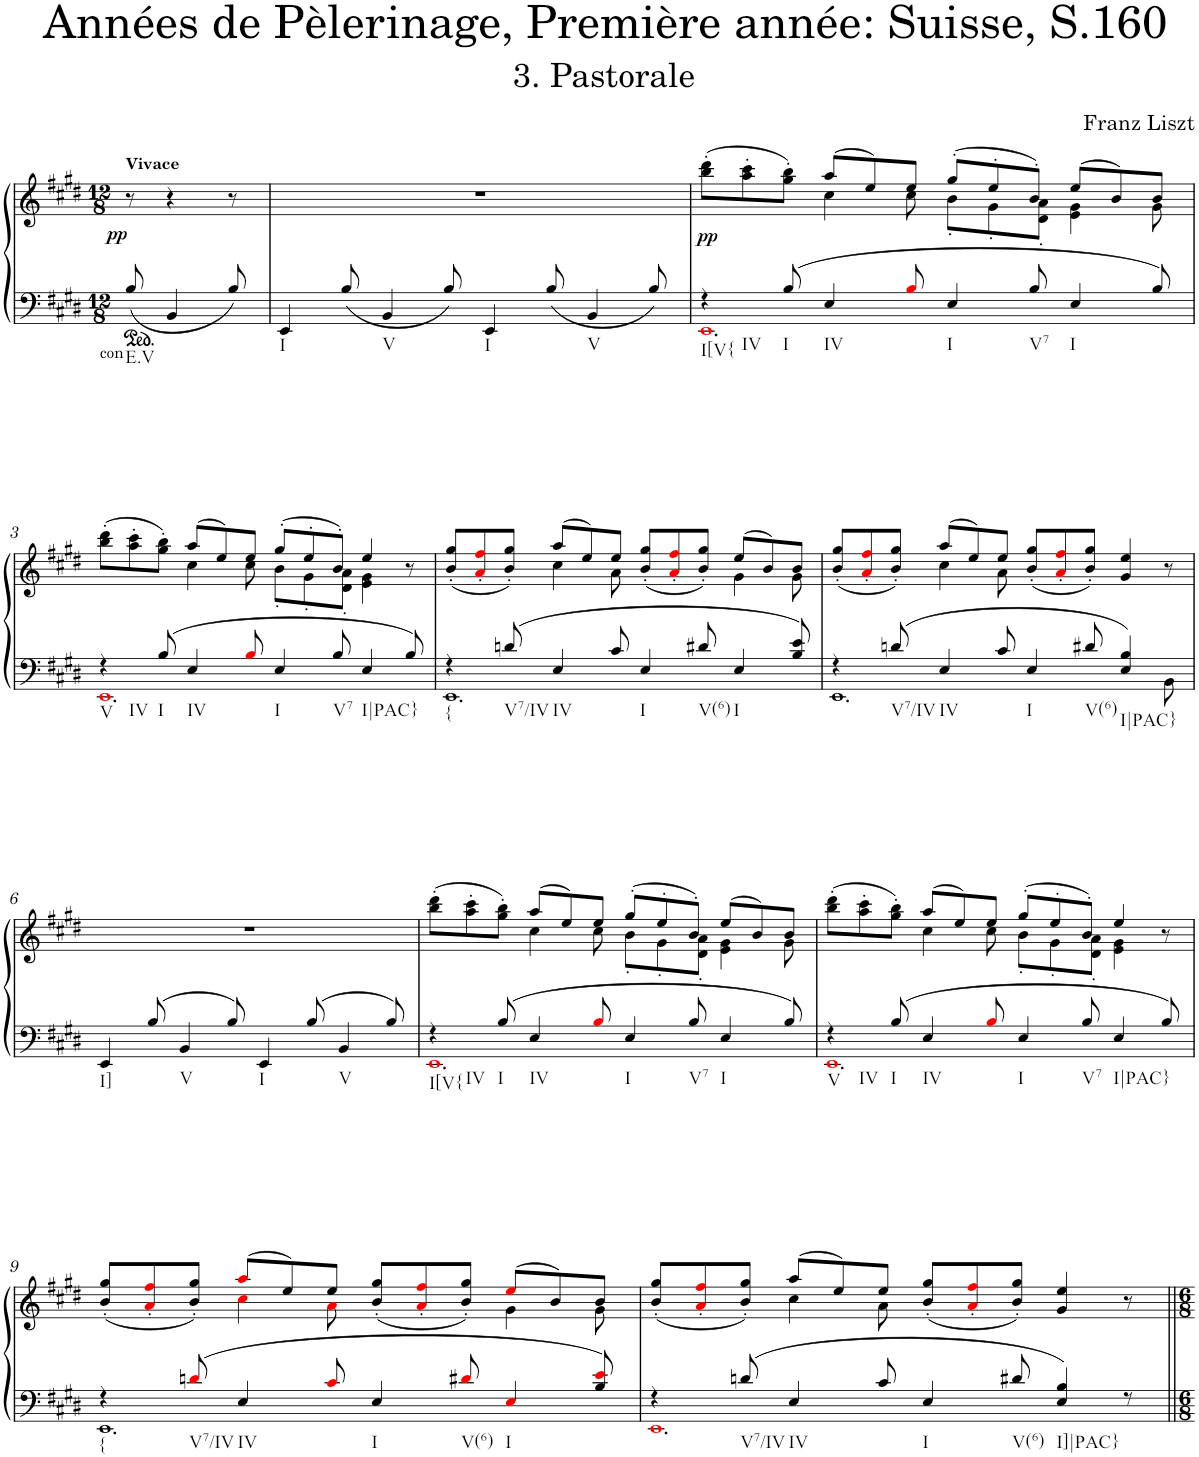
**kern	**kern	**dynam
*part1	*part1	*part1
*staff2	*staff1	*staff1/2
*I"Piano	*	*
*I'Pno.	*	*
*clefF4	*clefG2	*
*k[f#c#g#d#]	*k[f#c#g#d#]	*
*M12/8	*M12/8	*
=	=	=
!	!LO:TX:a:B:t=Vivace	!
!LO:TX:b:t=con	!	!
!LO:TX:b:t=E.V	!	!
!	!	!LO:DY:b
8B/	8r	pp
4BB/	4r	.
8B/	8r	.
=1	=1	=1
!LO:TX:b:t=I	!	!
4EE/	1.r	.
8B/	.	.
!LO:TX:b:t=V	!	!
4BB/	.	.
8B/	.	.
!LO:TX:b:t=I	!	!
4EE/	.	.
8B/	.	.
!LO:TX:b:t=V	!	!
4BB/	.	.
8B/	.	.
=2	=2	=2
*^	*^	*
!LO:TX:b:t=I[V{	!	!	!	!
!LO:TX:b:t=IV	!	!	!	!
!	!	!	!	!LO:DY:b
4r	1.EEi	(>8bb\' 8ddd#\'L	4.ryy	pp
.	.	8aa\' 8ccc#\'	.	.
!LO:TX:b:t=I	!	!	!	!
8B/	.	8gg#\' 8bb\'J)	.	.
!LO:TX:b:t=IV	!	!	!	!
4E/	.	(8aa/L	4cc#\	.
.	.	8ee/)	.	.
8Bi/	.	8ee/J	8cc#\	.
!LO:TX:b:t=I	!	!	!	!
4E/	.	(8gg#'/L	8b'\L	.
.	.	8ee'/	8g#'\	.
!LO:TX:b:t=V7	!	!	!	!
8B/	.	8b'/J)	8d#\' 8a\'J	.
!LO:TX:b:t=I	!	!	!	!
4E/	.	(8ee/L	4e\ 4g#\	.
.	.	8b/)	.	.
8B/	.	8b/J	8g#\	.
!!LO:LB:g=z	!!
=3	=3	=3	=3	=3
!LO:TX:b:t=V	!	!	!	!
!LO:TX:b:t=IV	!	!	!	!
4r	1.EEi	(>8bb\' 8ddd#\'L	4.ryy	.
.	.	8aa\' 8ccc#\'	.	.
!LO:TX:b:t=I	!	!	!	!
8B/	.	8gg#\' 8bb\'J)	.	.
!LO:TX:b:t=IV	!	!	!	!
4E/	.	(8aa/L	4cc#\	.
.	.	8ee/)	.	.
8Bi/	.	8ee/J	8cc#\	.
!LO:TX:b:t=I	!	!	!	!
4E/	.	(8gg#'/L	8b'\L	.
.	.	8ee'/	8g#'\	.
!LO:TX:b:t=V7	!	!	!	!
8B/	.	8b'/J)	8d#\' 8a\'J	.
!LO:TX:b:t=I|PAC}	!	!	!	!
4E/	.	4ee/	4e\ 4g#\	.
8B/	.	8r	8ryy	.
=4	=4	=4	=4	=4
!LO:TX:b:t={	!	!	!	!
4r	1.EE	(8b/' 8gg#/'L	4.ryy	.
.	.	8ai/' 8ff#i/'	.	.
!LO:TX:b:t=V7/IV	!	!	!	!
8dn/	.	8b/' 8gg#/'J)	.	.
!LO:TX:b:t=IV	!	!	!	!
4E/	.	(8aa/L	4cc#\	.
.	.	8ee/)	.	.
8c#/	.	8ee/J	8a\	.
!LO:TX:b:t=I	!	!	!	!
4E/	.	(8b/' 8gg#/'L	4.ryy	.
.	.	8ai/' 8ff#i/'	.	.
!LO:TX:b:t=V(6)	!	!	!	!
8d#X/	.	8b/' 8gg#/'J)	.	.
!LO:TX:b:t=I	!	!	!	!
4E/	.	(8ee/L	4g#\	.
.	.	8b/)	.	.
8B/ 8e/	.	8b/J	8g#\	.
=5	=5	=5	=5	=5
4r	1.EE	(8b/' 8gg#/'L	4.ryy	.
.	.	8ai/' 8ff#i/'	.	.
!LO:TX:b:t=V7/IV	!	!	!	!
8dn/	.	8b/' 8gg#/'J)	.	.
!LO:TX:b:t=IV	!	!	!	!
4E/	.	(8aa/L	4cc#\	.
.	.	8ee/)	.	.
8c#/	.	8ee/J	8a\	.
!LO:TX:b:t=I	!	!	!	!
4E/	.	(8b/' 8gg#/'L	4.ryy	.
.	.	8ai/' 8ff#i/'	.	.
!LO:TX:b:t=V(6)	!	!	!	!
8d#X/	.	8b/' 8gg#/'J)	.	.
!LO:TX:b:t=I|PAC}	!	!	!	!
4E/ 4B/	.	4g#/ 4ee/	4.ryy	.
8BB\	.	8r	.	.
*v	*v	*	*	*
*	*v	*v	*
!!LO:LB:g=z
=6	=6	=6
!LO:TX:b:t=I]	!	!
4EE/	1.r	.
8B/	.	.
!LO:TX:b:t=V	!	!
4BB/	.	.
8B/	.	.
!LO:TX:b:t=I	!	!
4EE/	.	.
8B/	.	.
!LO:TX:b:t=V	!	!
4BB/	.	.
8B/	.	.
=7	=7	=7
*^	*^	*
!LO:TX:b:t=I[V{	!	!	!	!
!LO:TX:b:t=IV	!	!	!	!
4r	1.EEi	(>8bb\' 8ddd#\'L	4.ryy	.
.	.	8aa\' 8ccc#\'	.	.
!LO:TX:b:t=I	!	!	!	!
8B/	.	8gg#\' 8bb\'J)	.	.
!LO:TX:b:t=IV	!	!	!	!
4E/	.	(8aa/L	4cc#\	.
.	.	8ee/)	.	.
8Bi/	.	8ee/J	8cc#\	.
!LO:TX:b:t=I	!	!	!	!
4E/	.	(8gg#'/L	8b'\L	.
.	.	8ee'/	8g#'\	.
!LO:TX:b:t=V7	!	!	!	!
8B/	.	8b'/J)	8d#\' 8a\'J	.
!LO:TX:b:t=I	!	!	!	!
4E/	.	(8ee/L	4e\ 4g#\	.
.	.	8b/)	.	.
8B/	.	8b/J	8g#\	.
=8	=8	=8	=8	=8
!LO:TX:b:t=V	!	!	!	!
!LO:TX:b:t=IV	!	!	!	!
4r	1.EEi	(>8bb\' 8ddd#\'L	4.ryy	.
.	.	8aa\' 8ccc#\'	.	.
!LO:TX:b:t=I	!	!	!	!
8B/	.	8gg#\' 8bb\'J)	.	.
!LO:TX:b:t=IV	!	!	!	!
4E/	.	(8aa/L	4cc#\	.
.	.	8ee/)	.	.
8Bi/	.	8ee/J	8cc#\	.
!LO:TX:b:t=I	!	!	!	!
4E/	.	(8gg#'/L	8b'\L	.
.	.	8ee'/	8g#'\	.
!LO:TX:b:t=V7	!	!	!	!
8B/	.	8b'/J)	8d#\' 8a\'J	.
!LO:TX:b:t=I|PAC}	!	!	!	!
4E/	.	4ee/	4e\ 4g#\	.
8B/	.	8r	8ryy	.
!!LO:LB:g=z	!!
=9	=9	=9	=9	=9
!LO:TX:b:t=V7/IV	!	!	!	!
4r	1.EE	(8b/' 8gg#/'L	4.ryy	.
.	.	8ai/' 8ff#i/'	.	.
!LO:TX:b:t=IV	!	!	!	!
8dni/	.	8b/' 8gg#/'J)	.	.
!LO:TX:b:t=I	!	!	!	!
4E/	.	(8aai/L	4cc#i\	.
.	.	8ee/)	.	.
8c#i/	.	8ee/J	8ai\	.
!LO:TX:b:t=V(6)	!	!	!	!
4E/	.	(8b/' 8gg#/'L	4.ryy	.
.	.	8ai/' 8ff#i/'	.	.
!LO:TX:b:t=I	!	!	!	!
8d#Xi/	.	8b/' 8gg#/'J)	.	.
!LO:TX:b:t={	!	!	!	!
4Ei/	.	(8eei/L	4g#\	.
.	.	8b/)	.	.
8B/ 8ei/	.	8b/J	8g#\	.
=10	=10	=10	=10	=10
4r	1.EEi	(8b/' 8gg#/'L	4.ryy	.
.	.	8ai/' 8ff#i/'	.	.
!LO:TX:b:t=V7/IV	!	!	!	!
8dn/	.	8b/' 8gg#/'J)	.	.
!LO:TX:b:t=IV	!	!	!	!
4E/	.	(8aa/L	4cc#\	.
.	.	8ee/)	.	.
8c#/	.	8ee/J	8a\	.
!LO:TX:b:t=I	!	!	!	!
4E/	.	(8b/' 8gg#/'L	4.ryy	.
.	.	8ai/' 8ff#i/'	.	.
!LO:TX:b:t=V(6)	!	!	!	!
8d#X/	.	8b/' 8gg#/'J)	.	.
!LO:TX:b:t=I]|PAC}	!	!	!	!
4E/ 4B/	.	4g#/ 4ee/	4.ryy	.
8r	.	8r	.	.
*v	*v	*	*	*
*	*v	*v	*
=||	=||	=||
*-	*-	*-
